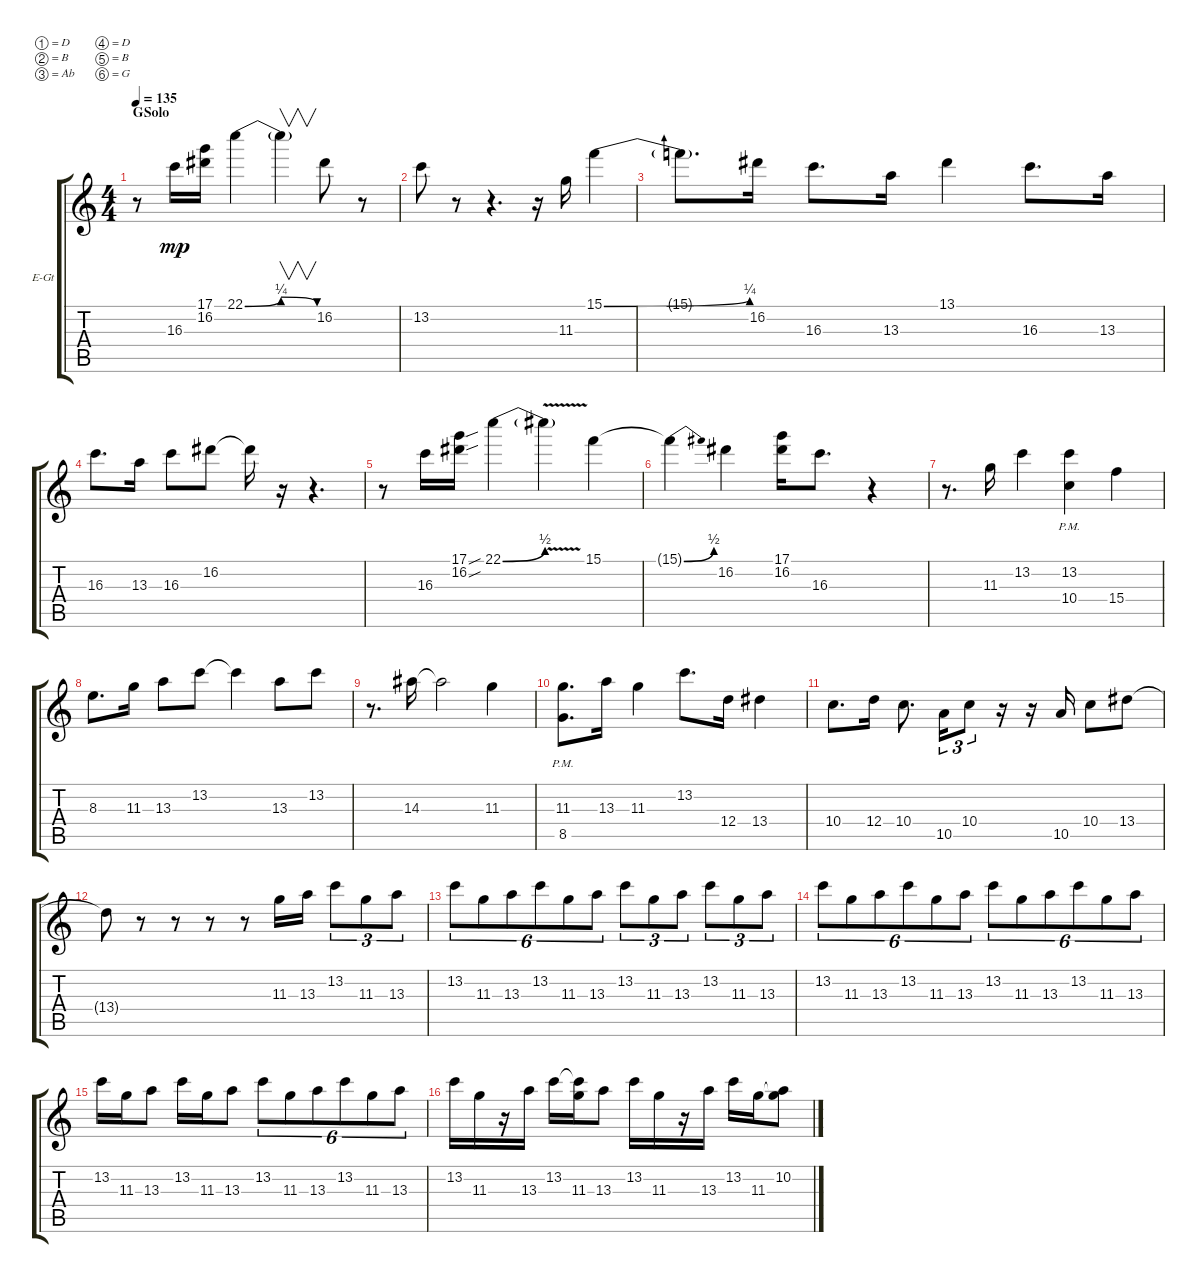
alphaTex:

\bracketExtendMode groupsimilarinstruments
\firstSystemTrackNameOrientation horizontal
\otherSystemsTrackNameOrientation horizontal
\track ("S-Guitar" "E-Gt") {instrument overdrivenguitar}
\staff {score tabs}
\tuning (D4 B3 Ab3 D3 B2 G2)
\ts (4 4)
\section ("" "GSolo")
\tempo 135
\clef g2
\ks c
r.8{dy mp} 16.3.16 (16.2 17.1).16 22.1{be (bendrelease 0 0 17.4 1 39.6 1 59.4 0)}.4 22.1{t}.4{v} 16.2.8 r.8 |
13.2.8 r.8 r.4{d} r.16 11.3.16 15.1{be (bend 0 0 24.599999999999998 1)}.4 |
15.1{t}.8{d} 16.2.16 16.3.8{d} 13.3.16 13.1.4 16.3.8{d} 13.3.16 |
16.3.8{d} 13.3.16 16.3.8 16.2.8 16.2{t}.16 r.16 r.4{d} |
r.8 16.3.16 (16.2{sou} 17.1{sou}).16 22.1{be (bend 29.4 0 59.4 2)}.4 22.1{v t}.4 15.1.4 |
15.1{be (bend 0 0 14.399999999999999 2) t}.4 16.2.4 (16.2 17.1).16 16.3.8{d} r.4 |
r.8{d} 11.3.16 13.2.4 (13.2 10.4{pm}).4 15.4.4 |
8.3.8{d} 11.3.16 13.3.8 13.2.8 13.2{t}.4 13.3.8 13.2.8 |
r.8{d} 14.3.16 14.3{t}.2 11.3.4 |
(11.3 8.5{pm}).8{d} 13.3.16 11.3.4 13.2.8{d} 12.4.16 13.4.4 |
10.4.8{d} 12.4.16 10.4.8{d} 10.5.16{tu (3 2)} 10.4.8{tu (3 2)} r.16 r.16 10.5.16 10.4.8 13.4.8 |
13.4{t}.8 r.8 r.8 r.8 r.8 11.3.16 13.3.16 13.2.8{tu (3 2)} 11.3.8{tu (3 2)} 13.3.8{tu (3 2)} |
13.2.8{tu (6 4)} 11.3.8{tu (6 4)} 13.3.8{tu (6 4)} 13.2.8{tu (6 4)} 11.3.8{tu (6 4)} 13.3.8{tu (6 4)} 13.2.8{tu (3 2)} 11.3.8{tu (3 2)} 13.3.8{tu (3 2)} 13.2.8{tu (3 2)} 11.3.8{tu (3 2)} 13.3.8{tu (3 2)} |
13.2.8{tu (6 4)} 11.3.8{tu (6 4)} 13.3.8{tu (6 4)} 13.2.8{tu (6 4)} 11.3.8{tu (6 4)} 13.3.8{tu (6 4)} 13.2.8{tu (6 4)} 11.3.8{tu (6 4)} 13.3.8{tu (6 4)} 13.2.8{tu (6 4)} 11.3.8{tu (6 4)} 13.3.8{tu (6 4)} |
13.2.16 11.3.16 13.3.8 13.2.16 11.3.16 13.3.8 13.2.8{tu (6 4)} 11.3.8{tu (6 4)} 13.3.8{tu (6 4)} 13.2.8{tu (6 4)} 11.3.8{tu (6 4)} 13.3.8{tu (6 4)} |
13.2.16 11.3.16 r.16 13.3.16 13.2.16 (11.3 13.2{t}).16 13.3.8 13.2.16 11.3.16 r.16 13.3.16 13.2.16 11.3.16 (10.2 11.3{t}).8
